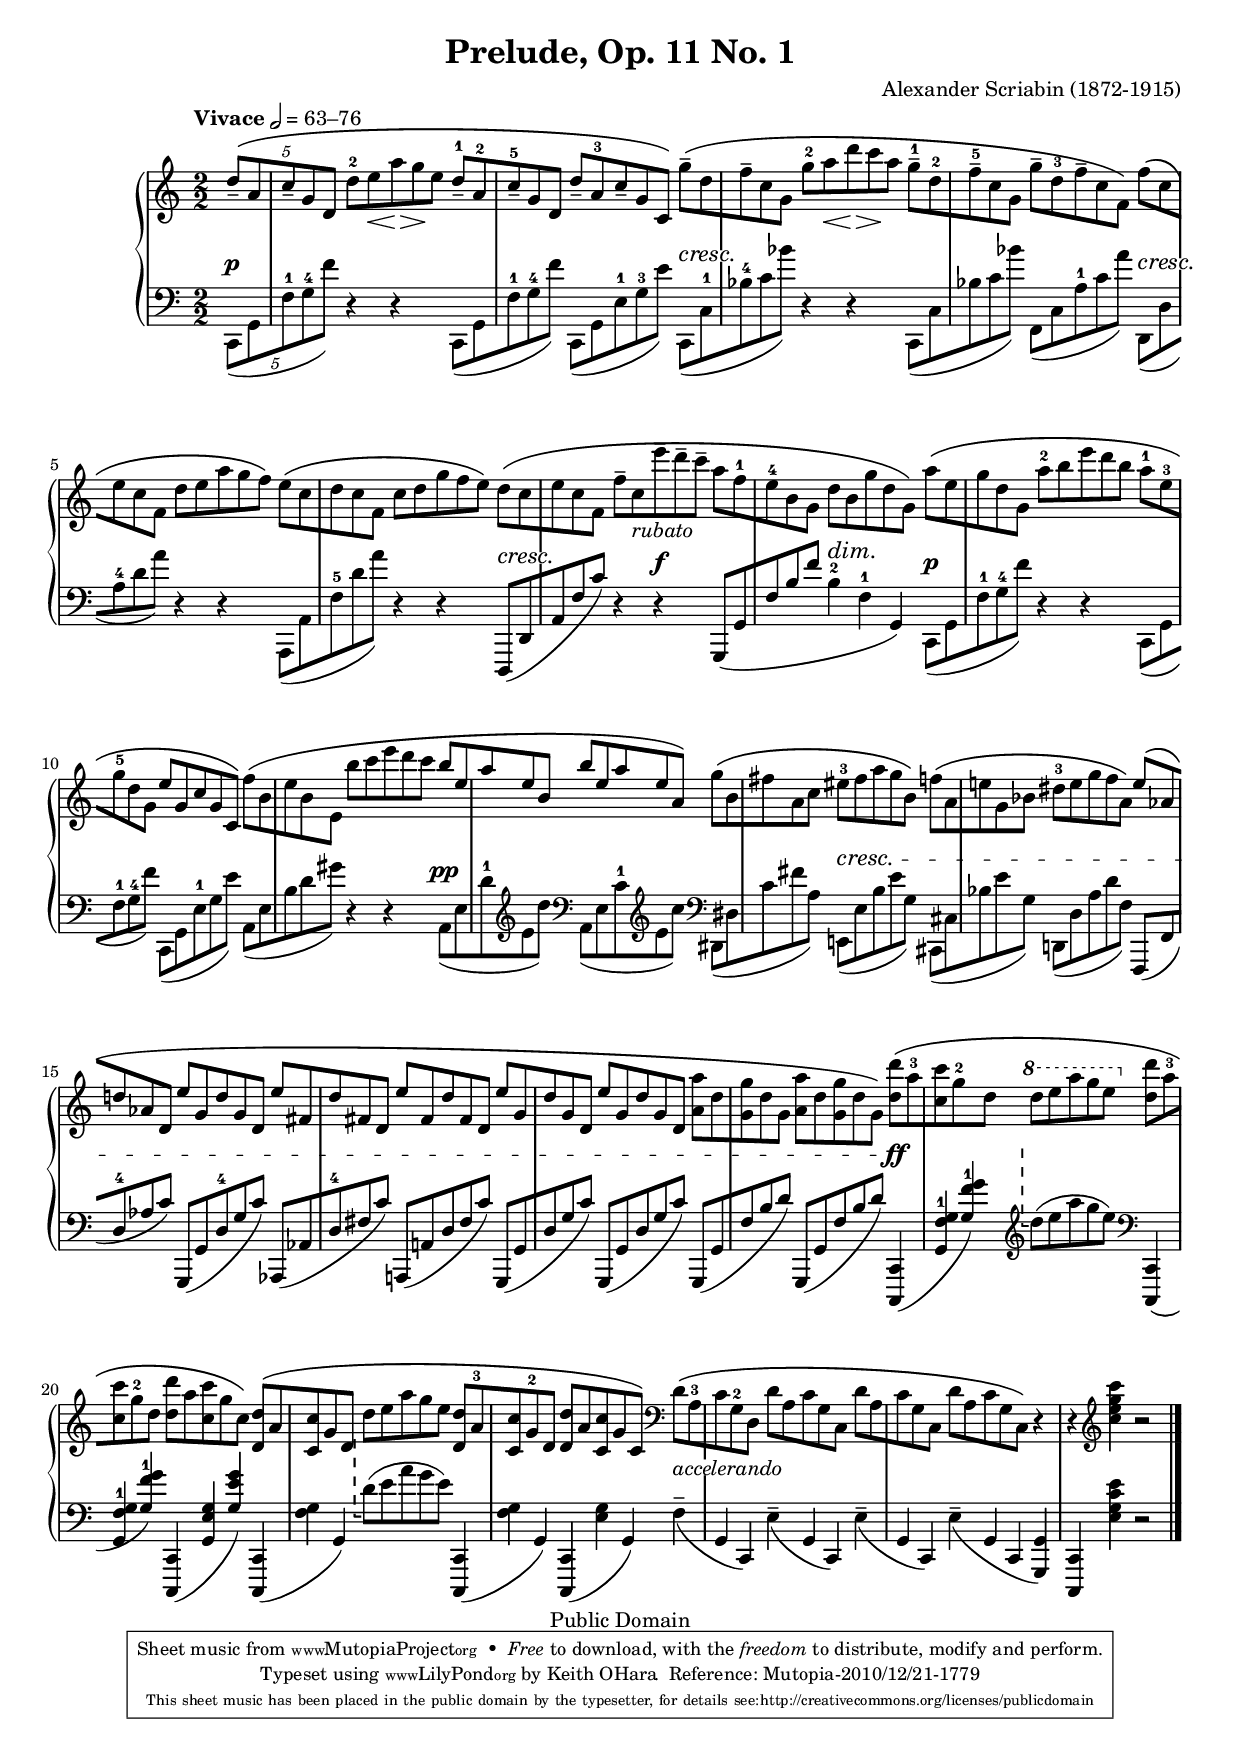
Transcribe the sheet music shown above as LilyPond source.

\version "2.12.3"

\header {
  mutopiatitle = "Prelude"
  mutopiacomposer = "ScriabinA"
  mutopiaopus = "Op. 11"
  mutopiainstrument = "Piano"
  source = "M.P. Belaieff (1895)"
  %IMSLP #03773 
  % fingering by Keith OHara
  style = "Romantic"
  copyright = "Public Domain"
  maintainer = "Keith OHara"
  title = "Prelude, Op. 11 No. 1"
  composer = "Alexander Scriabin (1872-1915)"
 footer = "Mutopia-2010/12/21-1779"
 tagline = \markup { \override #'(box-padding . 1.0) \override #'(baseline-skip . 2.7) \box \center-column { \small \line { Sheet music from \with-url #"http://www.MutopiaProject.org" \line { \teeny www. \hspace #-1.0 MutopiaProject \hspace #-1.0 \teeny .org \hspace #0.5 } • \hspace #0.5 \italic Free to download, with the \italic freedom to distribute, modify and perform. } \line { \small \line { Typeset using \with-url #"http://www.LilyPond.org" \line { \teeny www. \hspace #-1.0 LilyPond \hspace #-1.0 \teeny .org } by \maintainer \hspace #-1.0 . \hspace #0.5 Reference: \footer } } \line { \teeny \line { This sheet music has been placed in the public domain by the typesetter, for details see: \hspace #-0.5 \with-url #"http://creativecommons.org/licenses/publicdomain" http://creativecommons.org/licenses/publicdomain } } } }
}

\paper {
  %{ comment out for mutopiaproject }
  #(set-paper-size "letter") 
  bottom-margin = 13
  %annotate-spacing = ##t
  %indent = #0
  %ragged-right = ##t
  %{ %}
  page-count = 1
  #(layout-set-staff-size 18)
  between-system-space = 5
  between-system-padding = 1
  ragged-bottom = ##f
  ragged-last-bottom = ##f
}
\pointAndClickOff

% Definitions to override page-breaking 
myExplicitBreak = {
%  \break
}
myExplicitPageBreak = {
%  \pageBreak
}

%%% Definitions for brevity
% set (de)crescendos to text
crescText = {
  %{\once%}\set crescendoText = \markup\italic\whiteout"cresc."
  %{\once%}\set crescendoSpanner = #'text
  %{\once%}\set decrescendoText = \markup\italic\whiteout"dim." 
  %{\once%}\set decrescendoSpanner = #'text
}
% supress the dashed leader after "cresc" or "dim"
dd = \once\override DynamicTextSpanner #'dash-period = #-1.0
% fingering slides
fingerChangeA = \markup\finger\tied-lyric#"3~2"
fingerChangeB = \markup\finger\tied-lyric#"2~3"
fingerChangeC = \markup\finger\tied-lyric#"3~5"
fingerChangeD = \markup\finger\tied-lyric#"5~3"
fu = {\set fingeringOrientations = #'(up)}
fr = {\set fingeringOrientations = #'(right)}
fl = {\set fingeringOrientations = #'(left)}
fd = {\set fingeringOrientations = #'(down)}
% Staff changes
cu = \change Staff="upper"
cl = \change Staff="lower"
% Ottavation
ova = \ottava #1
ovb = \ottava #-1
ov  = \ottava #0
% simpler sustain commands
ss =  \sustainOn
us =  \sustainOff
% temporarily let markup collide with or come inside slurs
inside = {
  \once \override TextScript #'outside-staff-priority = ##f
  \once \override TextScript #'staff-padding = #'()
}
% Rests in the left hand with duration matcing a 5-tuple
fiverest = {
%  r4 s4 s8   % as in original edition
%  r2 s8      % correct time, but spans the center beat
  r4 r4 s8   % correct time, but placement not perfect
%  r4 r4.     % time as if rests were in a 5-tuplet
}
%
rhbrace = \markup { \postscript #"0.2 setlinewidth 
[1 1] 0 setdash -0.2 -2 moveto -0.7 0 rlineto 0 9 rlineto stroke" }

%%% Note entry
\include "english.ly"

rh = \relative c'' {
  \override Beam #'breakable = ##t
  \override PhrasingSlur #'height-limit = #3
  \clef treble
  \scaleDurations #'(4 . 5) {
    \times 5/5 {d8--[\( a | c-- g d]} d'[-2 e\< a\> g\! e] 
    d--[-1 a-2 | c---5 g d] d'--[ a-3 c-- g c,]\)
    \once\override PhrasingSlur #'height-limit = #4
    \once\override PhrasingSlur #'positions = #'(4 . 1.5)
    g''--[\( d | f-- c g] g'[-2 a\< d\> c\! a]
    g--[-1 d-2 | f---5 c g] g'--[ d-3 f-- c f,]\)
    f'[\(  c| \myExplicitBreak\barNumberCheck #5
    %{   %} e c f,] d'[ e a g f]\)
    e[\( c | d c f,] c'[ d g f e]\)
    \once\override PhrasingSlur #'positions = #'(3 . 2)
    d[\( c | e c f,] f'--[ c-\markup\italic"rubato" e'-- d-- c--]
    a[ f-1 | e-4 b g] d'[ b g' d g,]\)
    a'[\( e| g d g,] a'[-2 b e d b]
    a[-1 e-3 | \myExplicitBreak\barNumberCheck #10
    %{  %} g-5 d g,] e'[ g, c g c,]\)
    f'[\( b, | e b e,] b''[ c e d c]
    \stemUp b[ e, | a e b] b'[ e, a e a,]\) \stemNeutral
    g'[\( b, | fs' a, c] es[-3 fs a g b,]\)
    f'[\( a, |  e' g, bf] ds[-3 e g f a,]\)
    e'[^\( af, | \myExplicitBreak\barNumberCheck #15
    %{   %} d af d,] e'[ g, d' g, d] 
    e'[ fs, | d' fs, d] e'[ fs, d' fs, d]
    e'[ g, | d' g, d] e'[ g, d' g, d]
    <a'' a,>[ d, | <g g,> d g,] <a' a,>[ d, <g g,> d g,]\)
    <d'' d,>[\( a-3 | <c c,> g-2 %{note 1%}d] \ova d'[ e a g e] \ov
    % note 1: The first 1896 edition had a C here.
    % D matches the simliar patterns in measures 1 and 21
    <d d,>[ a-3 | \myExplicitBreak\barNumberCheck #20
    %{       %} <c c,> g-2 d] <d' d,>[ a <c c,> g c,]\)
    <d d,>[\( a | <c c,> g d] d'[ e a g e]
    <d d,>[ a-3 | <c c,> g-2 d] <d' d,>[ a <c c,> g c,]\)
    \clef bass
    d[\(-\markup\italic\whiteout"accelerando" a-3 | c g-2 d] d'[ a c g c,] 
    d'[ a | c g c,] d'[ a c g c,]\)
    r4 | r4 \clef treble <c'' e g c> r2
  }
}

lh = {
  % absolute pitch entry in the left hand
  \dynamicUp\autoBeamOff\crescText\shiftOn
  \override Beam #'breakable = ##t
  \clef bass
  \slurDown
  \scaleDurations #'(4 . 5) {
    \times 5/5 {c,8[(\p g, | f-1 g-4 f']) } \fiverest 
    c,[( g,| f-1 g-4 f']) c,[( g, e-1 g-3 e'])
    c,[(\< c\!-1 | bf-4 c' bf']) \fiverest
    c,[( c | bf c' bf']) f,[( c a-1 c' a'])
    d,\<[( d\! | \barNumberCheck #5
    %{   %} a-4 d' a']) \fiverest
    a,,[( a, | f-5 d' a']) \fiverest
    d,,[(\< d,\! | a, f c']) <<\fiverest {s4 s4\f s8}>>
    g,,[( g, | f b f'] b4*5/6\>-2 f\!-1 g,)
    c,8[(\p g, | f-1 g-4 f']) \fiverest
    c,[(g, | \myExplicitBreak\barNumberCheck #10 
    %{   %} f-1 g-4 f']) c,[( g, e-1 g e'])
    a,[( e | b d' gs']) \fiverest
    a,[(\pp e | d'-1 \clef treble e' d'']) \clef bass
    %{%} a,[( e c'-1 \clef treble e' c'']) \clef bass
    ds,[( ds | c' fs' a]) e,![(\< e b e' g])
    cs,[( cs | bf e' g]) d,![( d a d' f])
    f,,[( f, | \myExplicitBreak\barNumberCheck #15  
    %{   %} d-4 af c']) g,,[( g, d-4 g c'])
    af,,[( af, | d-4 fs c']) a,,[( a, d fs c'])
    g,,[( g, d g c'])  g,,[( g, d g c'])
    g,,[( g, f b d'])  g,,[( g, f b d'])
    \stemUp\slurNeutral
    <c,, c,>4(\ff | <g, f-1 g>4*3/4 <g f'-1 g'>) 
    % Problem: horizontal space before the clef is lost if
    %  it follows a note/rest with unusual duration/timing
    \once\override Staff.Clef #'minimum-X-extent = #'(-2 . 2.5)
    \clef treble 
    %{    %} \stemNeutral d''8[^\rhbrace ( e'' a'' g'' e'']) \clef bass
    \stemUp <c,, c,>4( | \myExplicitBreak\barNumberCheck #20  
    %{    %} <g, f-1 g>4*3/4 <g f'-1 g'>) <c,, c,>4( <g, e g>4*3/4 <g e' g'>)
    \stemNeutral <c,, c,>4_( | <f g>4*3/4 <g,>)
    d'8[^\rhbrace ( e' a' g' e'])
    <c,, c,>4_( | <f g>4*3/4 <g,>) <c,, c,>4_( <e g>4*3/4 <g,>)
    f4--_( | g,4*3/4 c,) e4--_( g,4*3/4 c,)
    e4--_( | g,4*3/4 c,) e4--_( g,4*3/4 c,
    <g,, g,>4) | <c,, c,> <e g c' e'> r2
  }
}

pedal = {
  s2\ss    s2
  s2\us\ss s2\us\ss
  s2\us\ss s2
  s2\us\ss s2\us\ss
  s2\us\ss s2   \barNumberCheck #5
  s2\us\ss s2
  s2\us\ss s2
  s2\us\ss s2
  s2\us\ss s2
  s2\us\ss s2\us\ss \barNumberCheck #10
  s2\us\ss s2
  s2\us\ss s2\us\ss
  s2\us\ss s2\us\ss
  s2\us\ss s2\us\ss
  s2\us\ss s2\us\ss \barNumberCheck #15
  s2\us\ss s2\us\ss
  s2\us\ss s2
  s2       s2\us\ss
  s2\us\ss s2  
  s2\us\ss s2\us\ss \barNumberCheck #20
  s2\us\ss s2  
  s2\us\ss s2\us\ss
  s2\us\ss s2\us\ss
  s2       s2
  s2*2/5\us\ss | s1*4/5   \barNumberCheck #25
}

%%% Score block
% showLastLength = R1*6
\score {
  \new PianoStaff <<
    \override Score.SpacingSpanner #'shortest-duration-space = #1.7
    \override PianoStaff.Fingering #'avoid-slur = #'inside
    \new Staff = "upper" {
      #(set-accidental-style 'piano 'Score)
      % Let Ottava indications come inside slurs
      \override Staff.OttavaBracket #'outside-staff-priority = ##f
      \override Staff.OttavaBracket #'avoid-slur = #'avoid
      \key c \major
      \numericTimeSignature\time 2/2
      <<
	\new Voice = "green" {
	  %{colorize} \override NoteHead #'color = #green %}
	  \tempo\markup{"Vivace" 
	  \medium{\fontsize #-2 \note #"2" #UP "= 63–76"}}
	  \partial 4*4/5 
	  \rh
	  \bar "|."
	}
      >>
    }
    \new Staff = "lower" {
      % space dynamics uniformly away from staff
      \override Staff.DynamicLineSpanner #'staff-padding = #2.5
      \set Staff.pedalSustainStyle = #'bracket
      \key c \major
      \numericTimeSignature\time 2/2
      <<
	\new Voice = "red" {
	  %{colorize} \override NoteHead #'color = #red %}
	  \dynamicUp
	  \lh
	}
	%\context Voice = "red" \pedal
      >>
    }
  >>
  \layout {
  }
}
\score {
  \new PianoStaff <<
    \new Staff="upper" <<\partial 4*4/5 \rh \pedal >>
    \new Staff="lower" <<\lh \pedal >>
  >>
  \midi {
    \context {
      \Voice
      %% Optionally remove the dynamics from the midi output
      \remove "Dynamic_performer"
      %\remove "Piano_pedal_performer"
    }
    \context {
      \Score
      tempoWholesPerMinute = #(ly:make-moment 70 2)
    }
  }
}

